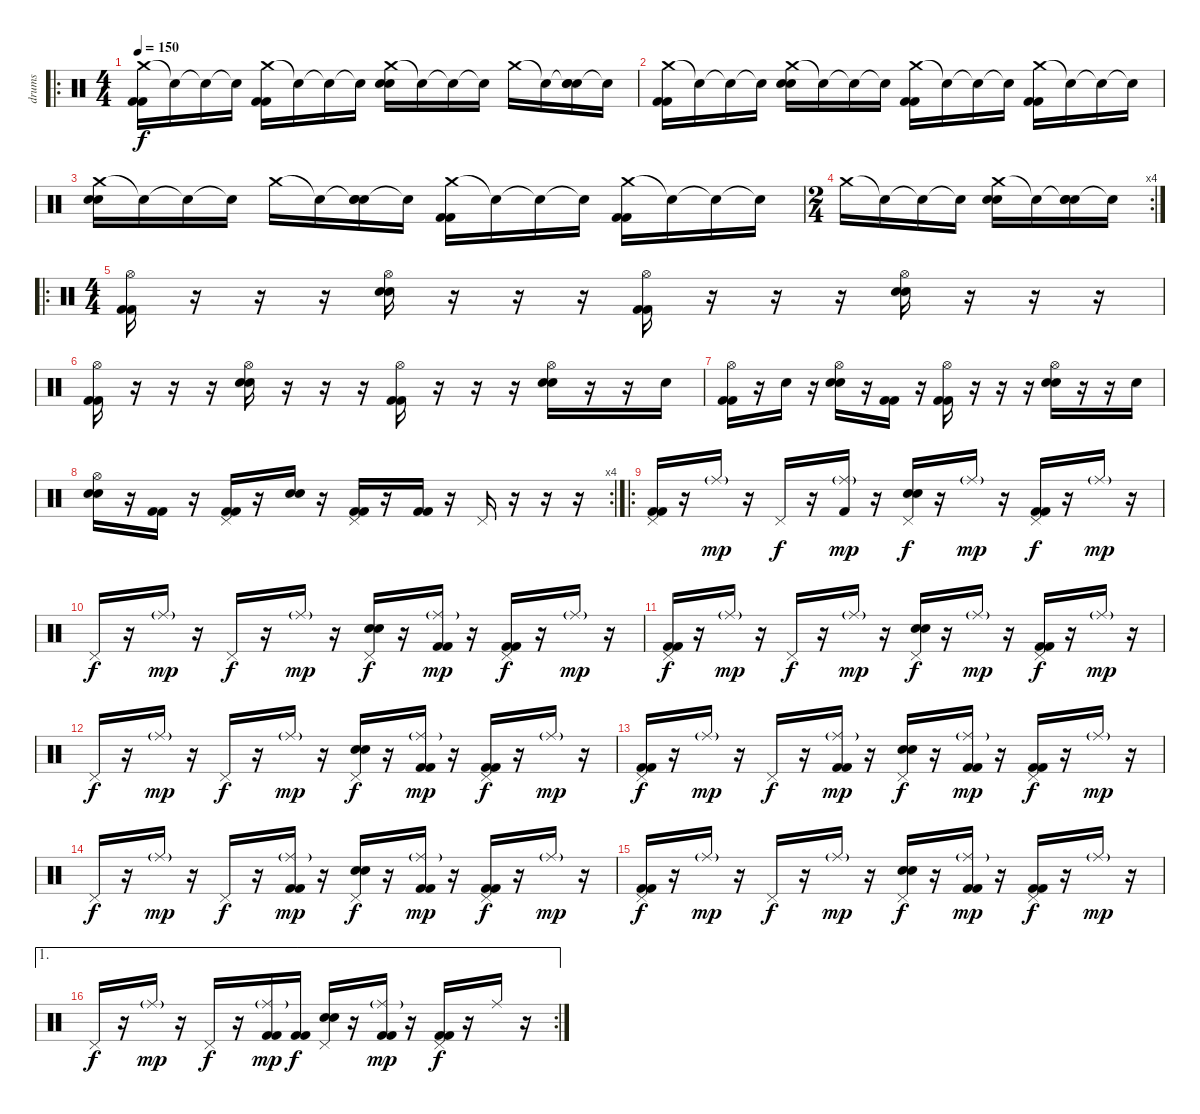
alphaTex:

\track ("drums" "drums") {instrument percussion}
\staff {score}
\articulation defaults
\ro
\ts (4 4)
\tempo 150
\clef neutral
\ks c
("Crash medium (hit)" "Kick (hit) 2" "Kick (hit) 2").16{dy f} "Snare (hit)"{t}.16 "Snare (hit)"{t}.16 "Snare (hit)"{t}.16 ("Crash medium (hit)" "Kick (hit) 2" "Kick (hit) 2").16 "Snare (hit)"{t}.16 "Snare (hit)"{t}.16 "Snare (hit)"{t}.16 ("Crash medium (hit)" "Electric Snare (hit)" "Electric Snare (hit)").16 "Snare (hit)"{t}.16 "Snare (hit)"{t}.16 "Snare (hit)"{t}.16 "Crash medium (hit)".16 "Snare (hit)"{t}.16 ("Snare (hit)"{t} "Electric Snare (hit)" "Electric Snare (hit)").16 "Snare (hit)"{t}.16 |
("Crash medium (hit)" "Kick (hit) 2" "Kick (hit) 2").16 "Snare (hit)"{t}.16 "Snare (hit)"{t}.16 "Snare (hit)"{t}.16 ("Crash medium (hit)" "Electric Snare (hit)" "Electric Snare (hit)").16 "Snare (hit)"{t}.16 "Snare (hit)"{t}.16 "Snare (hit)"{t}.16 ("Crash medium (hit)" "Kick (hit) 2" "Kick (hit) 2").16 "Snare (hit)"{t}.16 "Snare (hit)"{t}.16 "Snare (hit)"{t}.16 ("Crash medium (hit)" "Kick (hit) 2" "Kick (hit) 2").16 "Snare (hit)"{t}.16 "Snare (hit)"{t}.16 "Snare (hit)"{t}.16 |
("Crash medium (hit)" "Electric Snare (hit)" "Electric Snare (hit)").16 "Snare (hit)"{t}.16 "Snare (hit)"{t}.16 "Snare (hit)"{t}.16 "Crash medium (hit)".16 "Snare (hit)"{t}.16 ("Snare (hit)"{t} "Electric Snare (hit)" "Electric Snare (hit)").16 "Snare (hit)"{t}.16 ("Crash medium (hit)" "Kick (hit) 2" "Kick (hit) 2").16 "Snare (hit)"{t}.16 "Snare (hit)"{t}.16 "Snare (hit)"{t}.16 ("Crash medium (hit)" "Kick (hit) 2" "Kick (hit) 2").16 "Snare (hit)"{t}.16 "Snare (hit)"{t}.16 "Snare (hit)"{t}.16 |
\rc 4
\ts (2 4)
"Crash medium (hit)".16 "Snare (hit)"{t}.16 "Snare (hit)"{t}.16 "Snare (hit)"{t}.16 ("Crash medium (hit)" "Electric Snare (hit)" "Electric Snare (hit)").16 "Snare (hit)"{t}.16 ("Snare (hit)"{t} "Electric Snare (hit)" "Electric Snare (hit)").16 "Snare (hit)"{t}.16 |
\ro
\ts (4 4)
("Hi-Hat (open)" "Kick (hit) 2" "Kick (hit) 2").16 r.16 r.16 r.16 ("Hi-Hat (open)" "Electric Snare (hit)" "Electric Snare (hit)").16 r.16 r.16 r.16 ("Hi-Hat (open)" "Kick (hit) 2" "Kick (hit) 2").16 r.16 r.16 r.16 ("Hi-Hat (open)" "Electric Snare (hit)" "Electric Snare (hit)").16 r.16 r.16 r.16 |
("Hi-Hat (open)" "Kick (hit) 2" "Kick (hit) 2").16 r.16 r.16 r.16 ("Hi-Hat (open)" "Electric Snare (hit)" "Electric Snare (hit)").16 r.16 r.16 r.16 ("Hi-Hat (open)" "Kick (hit) 2" "Kick (hit) 2").16 r.16 r.16 r.16 ("Hi-Hat (open)" "Electric Snare (hit)" "Electric Snare (hit)").16 r.16 r.16 "Electric Snare (hit)".16 |
("Hi-Hat (open)" "Kick (hit) 2" "Kick (hit) 2").16 r.16 "Electric Snare (hit)".16 r.16 ("Hi-Hat (open)" "Electric Snare (hit)" "Electric Snare (hit)").16 r.16 ("Kick (hit) 2" "Kick (hit) 2").16 r.16 ("Hi-Hat (open)" "Kick (hit) 2" "Kick (hit) 2").16 r.16 r.16 r.16 ("Hi-Hat (open)" "Electric Snare (hit)" "Electric Snare (hit)").16 r.16 r.16 "Electric Snare (hit)".16 |
\rc 4
("Hi-Hat (open)" "Electric Snare (hit)" "Electric Snare (hit)").16 r.16 ("Kick (hit) 2" "Kick (hit) 2").16 r.16 ("Pedal Hi-Hat (hit)" "Kick (hit) 2" "Kick (hit) 2").16 r.16 ("Electric Snare (hit)" "Electric Snare (hit)").16 r.16 ("Pedal Hi-Hat (hit)" "Kick (hit) 2" "Kick (hit) 2").16 r.16 ("Kick (hit) 2" "Kick (hit) 2").16 r.16 "Pedal Hi-Hat (hit)".16 r.16 r.16 r.16 |
\ro
("Pedal Hi-Hat (hit)" "Kick (hit) 2" "Kick (hit) 2").16 r.16 "Ride (middle)"{g}.16{dy mp} r.16 "Pedal Hi-Hat (hit)".16{dy f} r.16 ("Ride (middle)"{g} "Kick (hit) 2").16{dy mp} r.16 ("Pedal Hi-Hat (hit)" "Electric Snare (hit)" "Electric Snare (hit)").16{dy f} r.16 "Ride (middle)"{g}.16{dy mp} r.16 ("Pedal Hi-Hat (hit)" "Kick (hit) 2" "Kick (hit) 2").16{dy f} r.16 "Ride (middle)"{g}.16{dy mp} r.16 |
"Pedal Hi-Hat (hit)".16{dy f} r.16 "Ride (middle)"{g}.16{dy mp} r.16 "Pedal Hi-Hat (hit)".16{dy f} r.16 "Ride (middle)"{g}.16{dy mp} r.16 ("Pedal Hi-Hat (hit)" "Electric Snare (hit)" "Electric Snare (hit)").16{dy f} r.16 ("Ride (middle)"{g} "Kick (hit) 2" "Kick (hit) 2").16{dy mp} r.16 ("Pedal Hi-Hat (hit)" "Kick (hit) 2" "Kick (hit) 2").16{dy f} r.16 "Ride (middle)"{g}.16{dy mp} r.16 |
("Pedal Hi-Hat (hit)" "Kick (hit) 2" "Kick (hit) 2").16{dy f} r.16 "Ride (middle)"{g}.16{dy mp} r.16 "Pedal Hi-Hat (hit)".16{dy f} r.16 "Ride (middle)"{g}.16{dy mp} r.16 ("Pedal Hi-Hat (hit)" "Electric Snare (hit)" "Electric Snare (hit)").16{dy f} r.16 "Ride (middle)"{g}.16{dy mp} r.16 ("Pedal Hi-Hat (hit)" "Kick (hit) 2" "Kick (hit) 2").16{dy f} r.16 "Ride (middle)"{g}.16{dy mp} r.16 |
"Pedal Hi-Hat (hit)".16{dy f} r.16 "Ride (middle)"{g}.16{dy mp} r.16 "Pedal Hi-Hat (hit)".16{dy f} r.16 "Ride (middle)"{g}.16{dy mp} r.16 ("Pedal Hi-Hat (hit)" "Electric Snare (hit)" "Electric Snare (hit)").16{dy f} r.16 ("Ride (middle)"{g} "Kick (hit) 2" "Kick (hit) 2").16{dy mp} r.16 ("Pedal Hi-Hat (hit)" "Kick (hit) 2" "Kick (hit) 2").16{dy f} r.16 "Ride (middle)"{g}.16{dy mp} r.16 |
("Pedal Hi-Hat (hit)" "Kick (hit) 2" "Kick (hit) 2").16{dy f} r.16 "Ride (middle)"{g}.16{dy mp} r.16 "Pedal Hi-Hat (hit)".16{dy f} r.16 ("Ride (middle)"{g} "Kick (hit) 2" "Kick (hit) 2").16{dy mp} r.16 ("Pedal Hi-Hat (hit)" "Electric Snare (hit)" "Electric Snare (hit)").16{dy f} r.16 ("Ride (middle)"{g} "Kick (hit) 2" "Kick (hit) 2").16{dy mp} r.16 ("Pedal Hi-Hat (hit)" "Kick (hit) 2" "Kick (hit) 2").16{dy f} r.16 "Ride (middle)"{g}.16{dy mp} r.16 |
"Pedal Hi-Hat (hit)".16{dy f} r.16 "Ride (middle)"{g}.16{dy mp} r.16 "Pedal Hi-Hat (hit)".16{dy f} r.16 ("Ride (middle)"{g} "Kick (hit) 2" "Kick (hit) 2").16{dy mp} r.16 ("Pedal Hi-Hat (hit)" "Electric Snare (hit)" "Electric Snare (hit)").16{dy f} r.16 ("Ride (middle)"{g} "Kick (hit) 2" "Kick (hit) 2").16{dy mp} r.16 ("Pedal Hi-Hat (hit)" "Kick (hit) 2" "Kick (hit) 2").16{dy f} r.16 "Ride (middle)"{g}.16{dy mp} r.16 |
("Pedal Hi-Hat (hit)" "Kick (hit) 2" "Kick (hit) 2").16{dy f} r.16 "Ride (middle)"{g}.16{dy mp} r.16 "Pedal Hi-Hat (hit)".16{dy f} r.16 "Ride (middle)"{g}.16{dy mp} r.16 ("Pedal Hi-Hat (hit)" "Electric Snare (hit)" "Electric Snare (hit)").16{dy f} r.16 ("Ride (middle)"{g} "Kick (hit) 2" "Kick (hit) 2").16{dy mp} r.16 ("Pedal Hi-Hat (hit)" "Kick (hit) 2" "Kick (hit) 2").16{dy f} r.16 "Ride (middle)"{g}.16{dy mp} r.16 |
\ae 1
\rc 2 "Pedal Hi-Hat (hit)".16{dy f}
r.16 "Ride (middle)"{g}.16{dy mp} r.16 "Pedal Hi-Hat (hit)".16{dy f} r.16 ("Ride (middle)"{g} "Kick (hit) 2" "Kick (hit) 2").16{dy mp} ("Kick (hit) 2" "Kick (hit) 2").16{dy f} ("Pedal Hi-Hat (hit)" "Electric Snare (hit)" "Electric Snare (hit)").16 r.16 ("Ride (middle)"{g} "Kick (hit) 2" "Kick (hit) 2").16{dy mp} r.16 ("Pedal Hi-Hat (hit)" "Kick (hit) 2" "Kick (hit) 2").16{dy f} r.16 "Ride (middle)".16 r.16
